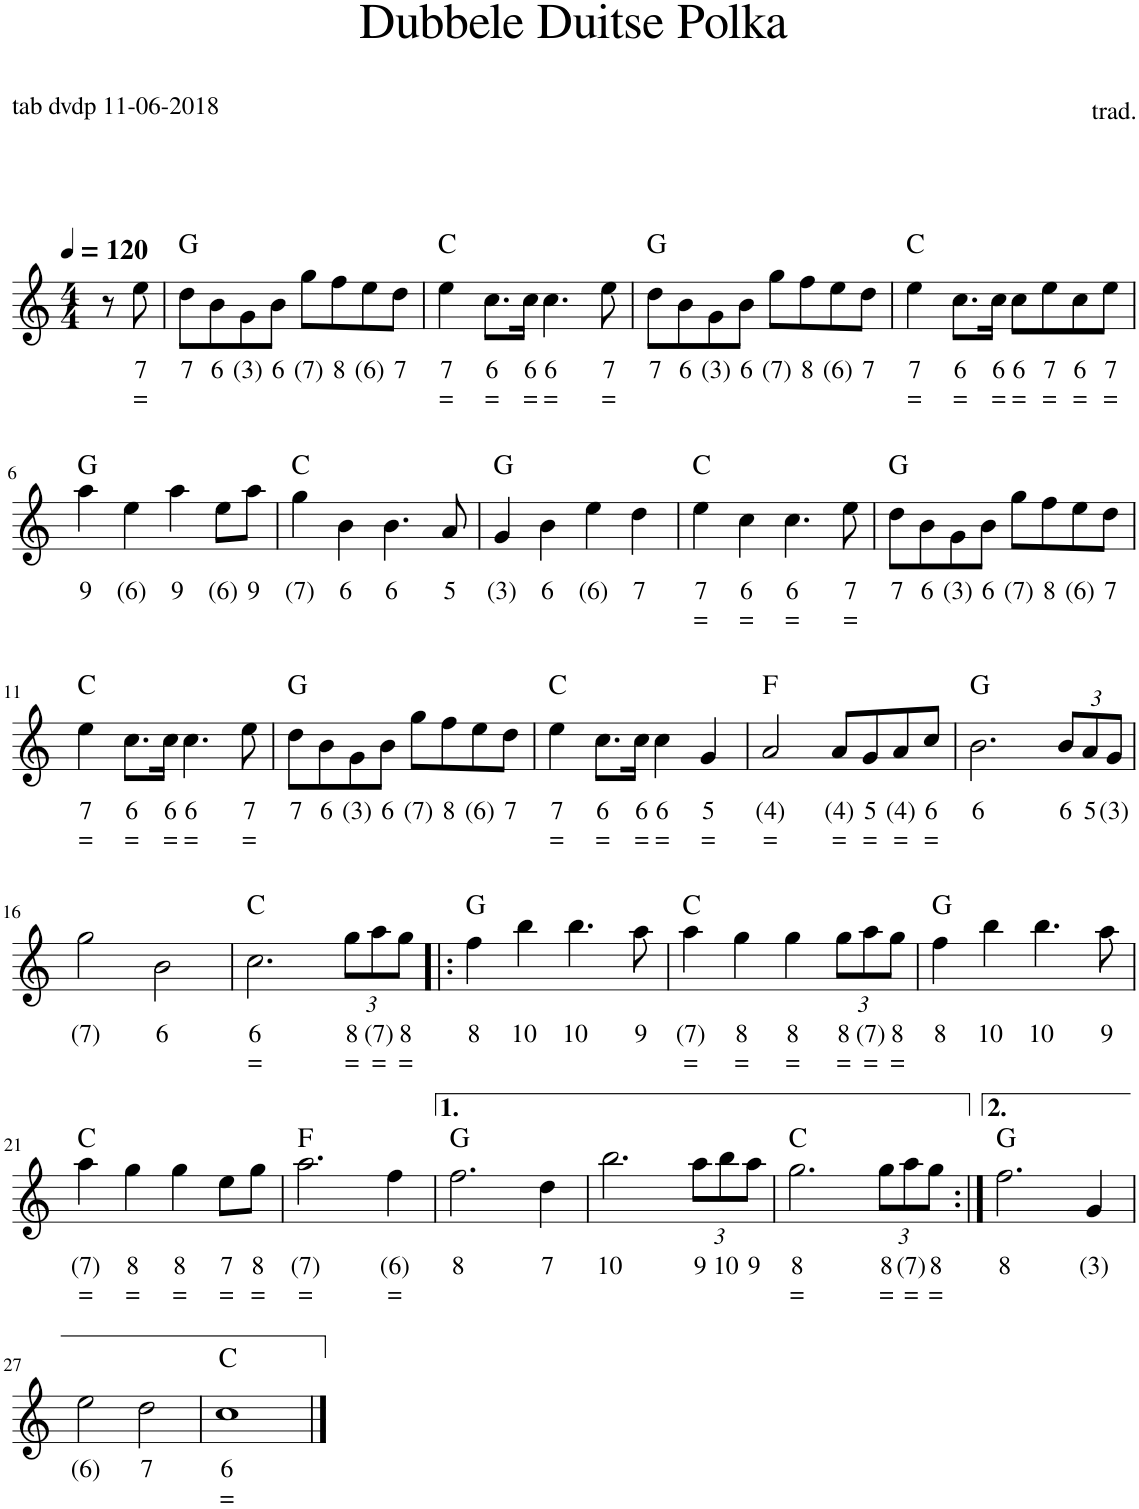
**kern	**text	**text	**harte
*part1	*part1	*part1	*part1
*staff1	*staff1	*staff1	*
*I"Stem	*	*	*
*I'Stm.	*	*	*
*clefG2	*	*	*
*k[]	*	*	*
*M4/4	*	*	*
*MM120	*	*	*
=1	=1	=1	=1
8r	.	.	.
!	!LO:LY:b	!LO:LY:b	!
8ee\	7	=	.
=2	=2	=2	=2
!	!LO:LY:b	!	!
8dd\L	7	.	G:maj
!	!LO:LY:b	!	!
8b\	6	.	.
!	!LO:LY:b	!	!
8g\	(3)	.	.
!	!LO:LY:b	!	!
8b\J	6	.	.
!	!LO:LY:b	!	!
8gg\L	(7)	.	.
!	!LO:LY:b	!	!
8ff\	8	.	.
!	!LO:LY:b	!	!
8ee\	(6)	.	.
!	!LO:LY:b	!	!
8dd\J	7	.	.
=3	=3	=3	=3
!	!LO:LY:b	!LO:LY:b	!
4ee\	7	=	C:maj
!	!LO:LY:b	!LO:LY:b	!
8.cc\L	6	=	.
!	!LO:LY:b	!LO:LY:b	!
16cc\Jk	6	=	.
!	!LO:LY:b	!LO:LY:b	!
4.cc\	6	=	.
!	!LO:LY:b	!LO:LY:b	!
8ee\	7	=	.
=4	=4	=4	=4
!	!LO:LY:b	!	!
8dd\L	7	.	G:maj
!	!LO:LY:b	!	!
8b\	6	.	.
!	!LO:LY:b	!	!
8g\	(3)	.	.
!	!LO:LY:b	!	!
8b\J	6	.	.
!	!LO:LY:b	!	!
8gg\L	(7)	.	.
!	!LO:LY:b	!	!
8ff\	8	.	.
!	!LO:LY:b	!	!
8ee\	(6)	.	.
!	!LO:LY:b	!	!
8dd\J	7	.	.
=5	=5	=5	=5
!	!LO:LY:b	!LO:LY:b	!
4ee\	7	=	C:maj
!	!LO:LY:b	!LO:LY:b	!
8.cc\L	6	=	.
!	!LO:LY:b	!LO:LY:b	!
16cc\Jk	6	=	.
!	!LO:LY:b	!LO:LY:b	!
8cc\L	6	=	.
!	!LO:LY:b	!LO:LY:b	!
8ee\	7	=	.
!	!LO:LY:b	!LO:LY:b	!
8cc\	6	=	.
!	!LO:LY:b	!LO:LY:b	!
8ee\J	7	=	.
!!LO:LB:g=z
=6	=6	=6	=6
!	!LO:LY:b	!	!
4aa\	9	.	G:maj
!	!LO:LY:b	!	!
4ee\	(6)	.	.
!	!LO:LY:b	!	!
4aa\	9	.	.
!	!LO:LY:b	!	!
8ee\L	(6)	.	.
!	!LO:LY:b	!	!
8aa\J	9	.	.
=7	=7	=7	=7
!	!LO:LY:b	!	!
4gg\	(7)	.	C:maj
!	!LO:LY:b	!	!
4b\	6	.	.
!	!LO:LY:b	!	!
4.b\	6	.	.
!	!LO:LY:b	!	!
8a/	5	.	.
=8	=8	=8	=8
!	!LO:LY:b	!	!
4g/	(3)	.	G:maj
!	!LO:LY:b	!	!
4b\	6	.	.
!	!LO:LY:b	!	!
4ee\	(6)	.	.
!	!LO:LY:b	!	!
4dd\	7	.	.
=9	=9	=9	=9
!	!LO:LY:b	!LO:LY:b	!
4ee\	7	=	C:maj
!	!LO:LY:b	!LO:LY:b	!
4cc\	6	=	.
!	!LO:LY:b	!LO:LY:b	!
4.cc\	6	=	.
!	!LO:LY:b	!LO:LY:b	!
8ee\	7	=	.
=10	=10	=10	=10
!	!LO:LY:b	!	!
8dd\L	7	.	G:maj
!	!LO:LY:b	!	!
8b\	6	.	.
!	!LO:LY:b	!	!
8g\	(3)	.	.
!	!LO:LY:b	!	!
8b\J	6	.	.
!	!LO:LY:b	!	!
8gg\L	(7)	.	.
!	!LO:LY:b	!	!
8ff\	8	.	.
!	!LO:LY:b	!	!
8ee\	(6)	.	.
!	!LO:LY:b	!	!
8dd\J	7	.	.
!!LO:LB:g=z
=11	=11	=11	=11
!	!LO:LY:b	!LO:LY:b	!
4ee\	7	=	C:maj
!	!LO:LY:b	!LO:LY:b	!
8.cc\L	6	=	.
!	!LO:LY:b	!LO:LY:b	!
16cc\Jk	6	=	.
!	!LO:LY:b	!LO:LY:b	!
4.cc\	6	=	.
!	!LO:LY:b	!LO:LY:b	!
8ee\	7	=	.
=12	=12	=12	=12
!	!LO:LY:b	!	!
8dd\L	7	.	G:maj
!	!LO:LY:b	!	!
8b\	6	.	.
!	!LO:LY:b	!	!
8g\	(3)	.	.
!	!LO:LY:b	!	!
8b\J	6	.	.
!	!LO:LY:b	!	!
8gg\L	(7)	.	.
!	!LO:LY:b	!	!
8ff\	8	.	.
!	!LO:LY:b	!	!
8ee\	(6)	.	.
!	!LO:LY:b	!	!
8dd\J	7	.	.
=13	=13	=13	=13
!	!LO:LY:b	!LO:LY:b	!
4ee\	7	=	C:maj
!	!LO:LY:b	!LO:LY:b	!
8.cc\L	6	=	.
!	!LO:LY:b	!LO:LY:b	!
16cc\Jk	6	=	.
!	!LO:LY:b	!LO:LY:b	!
4cc\	6	=	.
!	!LO:LY:b	!LO:LY:b	!
4g/	5	=	.
=14	=14	=14	=14
!	!LO:LY:b	!LO:LY:b	!
2a/	(4)	=	F:maj
!	!LO:LY:b	!LO:LY:b	!
8a/L	(4)	=	.
!	!LO:LY:b	!LO:LY:b	!
8g/	5	=	.
!	!LO:LY:b	!LO:LY:b	!
8a/	(4)	=	.
!	!LO:LY:b	!LO:LY:b	!
8cc/J	6	=	.
=15	=15	=15	=15
!	!LO:LY:b	!	!
2.b\	6	.	G:maj
*Xbrackettup	*	*	*
!	!LO:LY:b	!	!
12b/L	6	.	.
!	!LO:LY:b	!	!
12a/	5	.	.
!	!LO:LY:b	!	!
12g/J	(3)	.	.
!!LO:LB:g=z
=16	=16	=16	=16
!	!LO:LY:b	!	!
2gg\	(7)	.	.
!	!LO:LY:b	!	!
2b\	6	.	.
=17	=17	=17	=17
!	!LO:LY:b	!LO:LY:b	!
2.cc\	6	=	C:maj
!	!LO:LY:b	!LO:LY:b	!
12gg\L	8	=	.
!	!LO:LY:b	!LO:LY:b	!
12aa\	(7)	=	.
!	!LO:LY:b	!LO:LY:b	!
12gg\J	8	=	.
=18!|:	=18!|:	=18!|:	=18!|:
!	!LO:LY:b	!	!
4ff\	8	.	G:maj
!	!LO:LY:b	!	!
4bb\	10	.	.
!	!LO:LY:b	!	!
4.bb\	10	.	.
!	!LO:LY:b	!	!
8aa\	9	.	.
=19	=19	=19	=19
!	!LO:LY:b	!LO:LY:b	!
4aa\	(7)	=	C:maj
!	!LO:LY:b	!LO:LY:b	!
4gg\	8	=	.
!	!LO:LY:b	!LO:LY:b	!
4gg\	8	=	.
!	!LO:LY:b	!LO:LY:b	!
12gg\L	8	=	.
!	!LO:LY:b	!LO:LY:b	!
12aa\	(7)	=	.
!	!LO:LY:b	!LO:LY:b	!
12gg\J	8	=	.
=20	=20	=20	=20
!	!LO:LY:b	!	!
4ff\	8	.	G:maj
!	!LO:LY:b	!	!
4bb\	10	.	.
!	!LO:LY:b	!	!
4.bb\	10	.	.
!	!LO:LY:b	!	!
8aa\	9	.	.
!!LO:LB:g=z
=21	=21	=21	=21
!	!LO:LY:b	!LO:LY:b	!
4aa\	(7)	=	C:maj
!	!LO:LY:b	!LO:LY:b	!
4gg\	8	=	.
!	!LO:LY:b	!LO:LY:b	!
4gg\	8	=	.
!	!LO:LY:b	!LO:LY:b	!
8ee\L	7	=	.
!	!LO:LY:b	!LO:LY:b	!
8gg\J	8	=	.
=22	=22	=22	=22
!	!LO:LY:b	!LO:LY:b	!
2.aa\	(7)	=	F:maj
!	!LO:LY:b	!LO:LY:b	!
4ff\	(6)	=	.
=23	=23	=23	=23
!	!LO:LY:b	!	!
2.ff\	8	.	G:maj
!	!LO:LY:b	!	!
4dd\	7	.	.
=24	=24	=24	=24
!	!LO:LY:b	!	!
2.bb\	10	.	.
!	!LO:LY:b	!	!
12aa\L	9	.	.
!	!LO:LY:b	!	!
12bb\	10	.	.
!	!LO:LY:b	!	!
12aa\J	9	.	.
=25	=25	=25	=25
!	!LO:LY:b	!LO:LY:b	!
2.gg\	8	=	C:maj
!	!LO:LY:b	!LO:LY:b	!
12gg\L	8	=	.
!	!LO:LY:b	!LO:LY:b	!
12aa\	(7)	=	.
!	!LO:LY:b	!LO:LY:b	!
12gg\J	8	=	.
=26:|!	=26:|!	=26:|!	=26:|!
!	!LO:LY:b	!	!
2.ff\	8	.	G:maj
!	!LO:LY:b	!	!
4g/	(3)	.	.
!!LO:LB:g=z
=27	=27	=27	=27
!	!LO:LY:b	!	!
2ee\	(6)	.	.
!	!LO:LY:b	!	!
2dd\	7	.	.
=28	=28	=28	=28
!	!LO:LY:b	!LO:LY:b	!
1cc	6	=	C:maj
==	==	==	==
*-	*-	*-	*-
